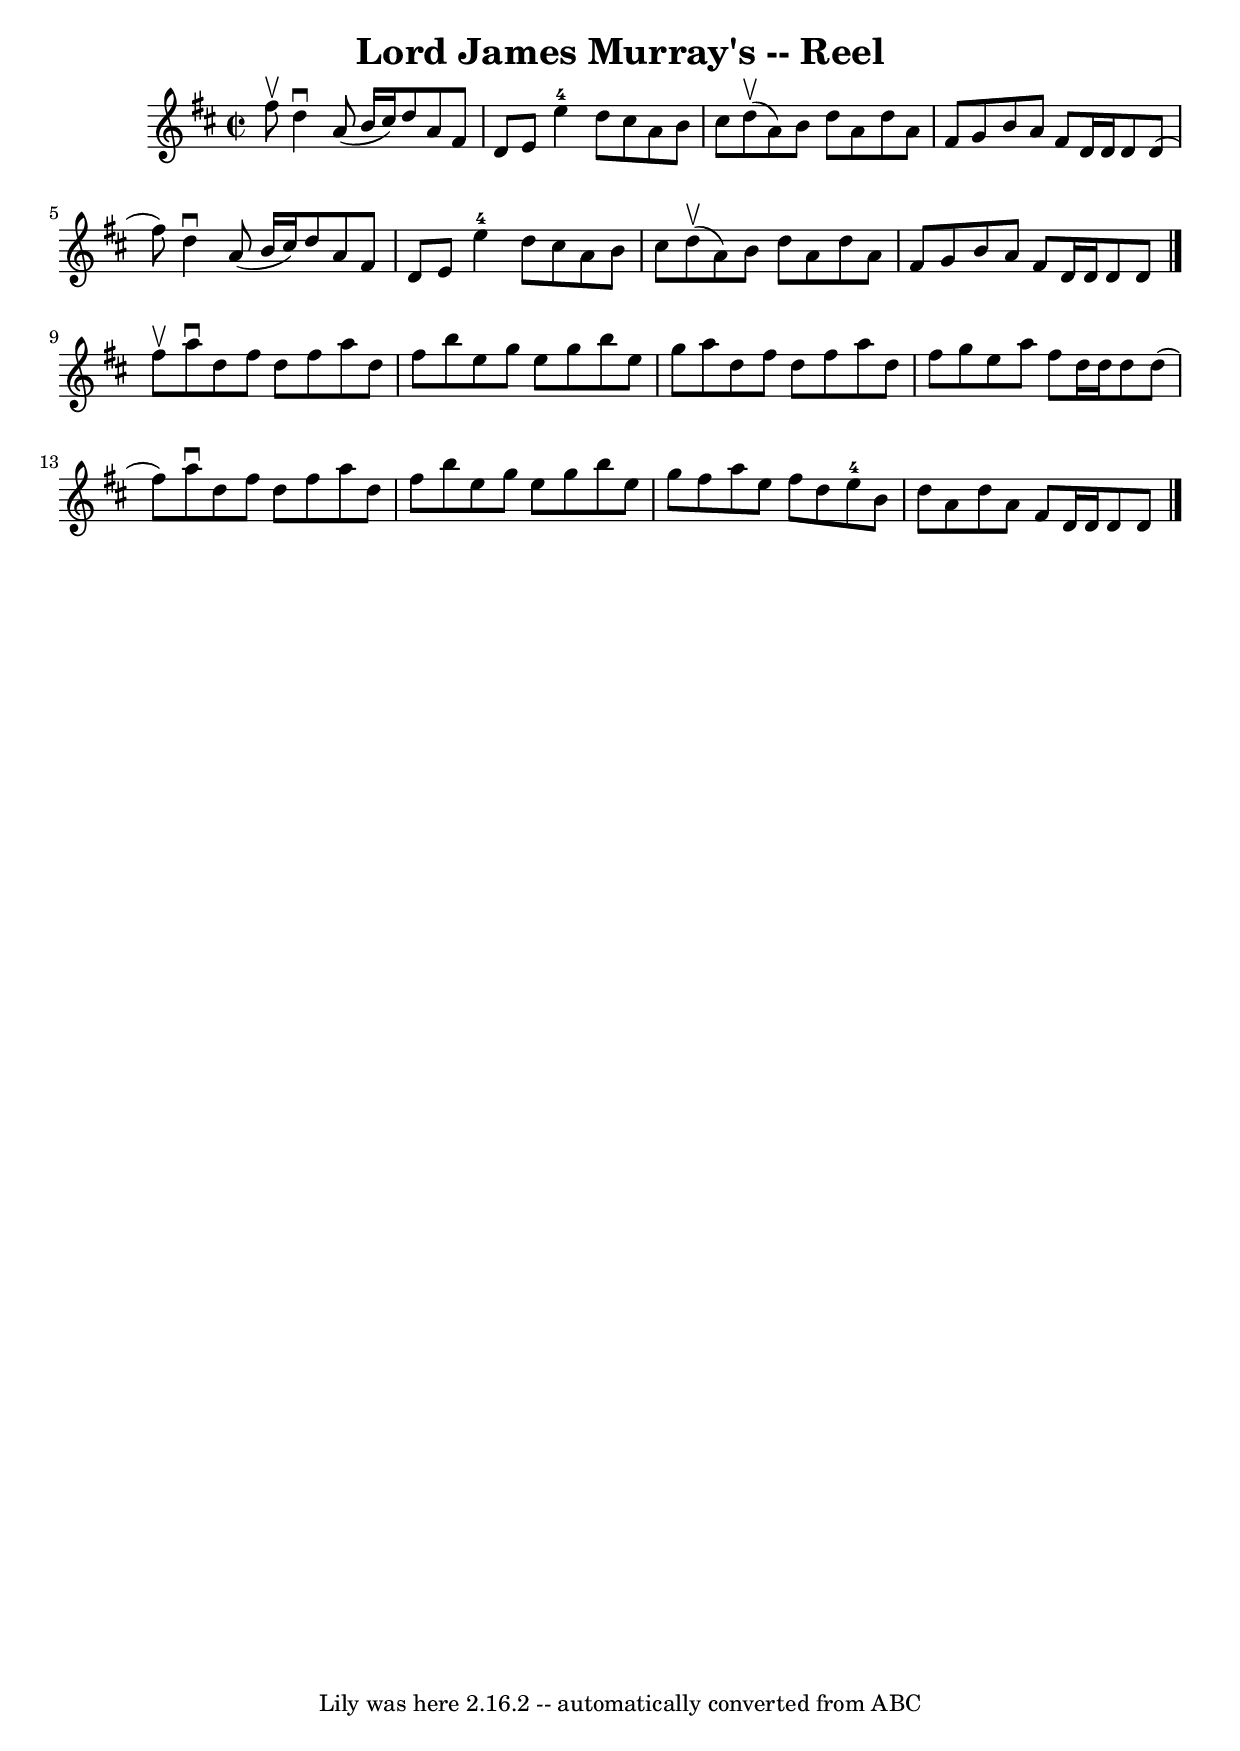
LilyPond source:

\version "2.16.2"
\include "Mammoth.ily"
\header {
	%% book = "Ryan's Mammoth Collection"
	crossRefNumber = "1"
	footnotes = "\\\\362"
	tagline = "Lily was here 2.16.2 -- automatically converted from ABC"
	title = "Lord James Murray's -- Reel"
}
voicedefault =  {


\override Staff.TimeSignature #'style = #'C
 \time 2/2 
\key d \major fis''8^\upbow |
 d''4^\downbow a'8 (
b'16 cis''16) d''8 a'8 fis'8 d'8    |
 e'8 e''4 
-4 d''8 cis''8 a'8 b'8 cis''8    |
 d''8^\upbow(a'8 
) b'8 d''8 a'8 d''8 a'8 fis'8    |
 g'8 b'8    
a'8 fis'8 d'16 d'16 d'8 d'8 (fis''8)   |
 d''4 
^\downbow a'8 (b'16 cis''16) d''8 a'8 fis'8 d'8    
|
 e'8 e''4-4 d''8 cis''8 a'8 b'8 cis''8    
|
 d''8^\upbow(a'8) b'8 d''8 a'8 d''8 a'8 fis'8 
   |
 g'8 b'8 a'8 fis'8 d'16 d'16 d'8 d'8  
\bar "|." fis''8^\upbow |
 a''8^\downbow d''8 fis''8    
d''8 fis''8 a''8 d''8 fis''8    |
 b''8 e''8 g''8    
e''8 g''8 b''8 e''8 g''8    |
 a''8 d''8 fis''8    
d''8 fis''8 a''8 d''8 fis''8    |
 g''8 e''8 a''8    
fis''8 d''16 d''16 d''8 d''8 (fis''8)   |
 a''8 
^\downbow d''8 fis''8 d''8 fis''8 a''8 d''8 fis''8    
|
 b''8 e''8 g''8 e''8 g''8 b''8 e''8 g''8    
|
 fis''8 a''8 e''8 fis''8 d''8 e''8-4 b'8 d''8  
  |
 a'8 d''8 a'8 fis'8 d'16 d'16 d'8 d'8    
\bar "|."   
}

\score{
    <<

	\context Staff="default"
	{
	    \voicedefault 
	}

    >>
	\layout {
	}
	\midi {}
}
